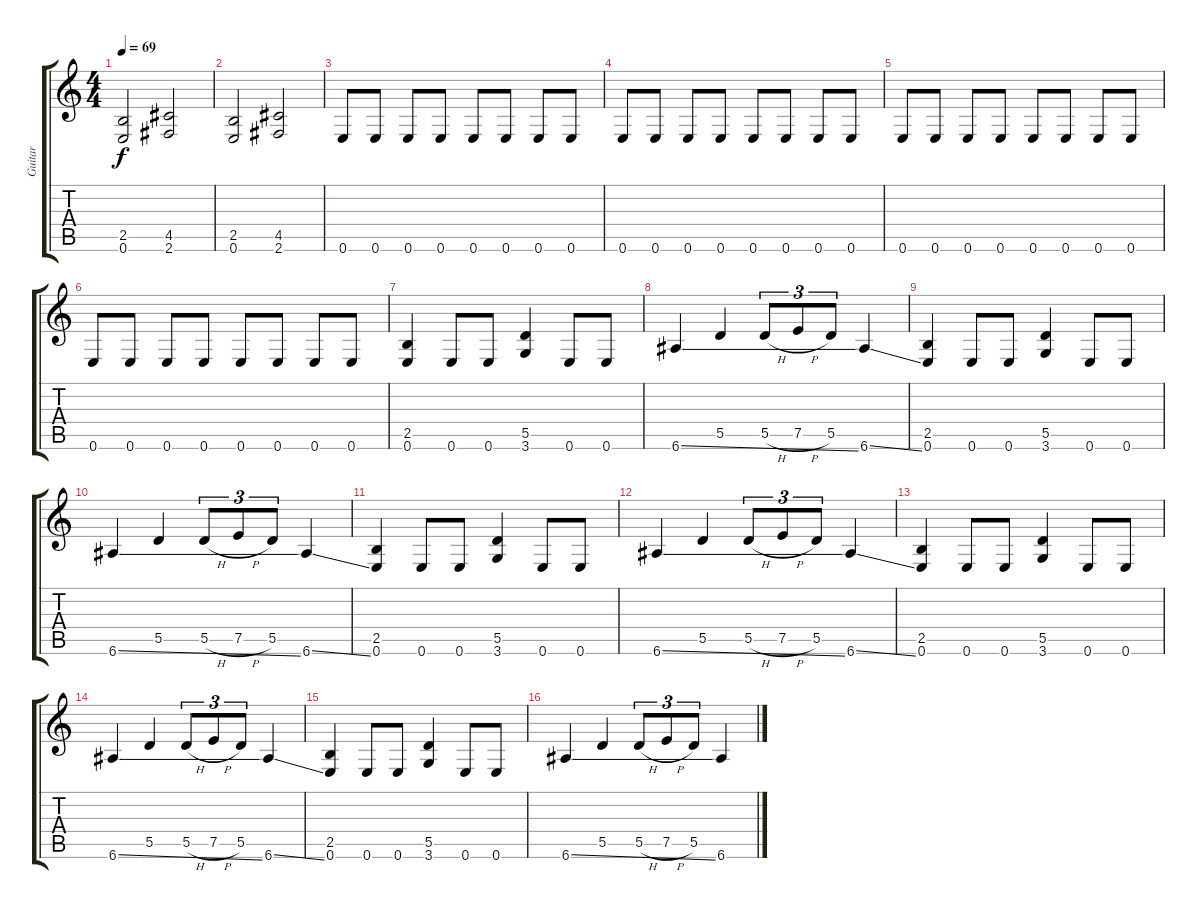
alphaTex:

\track ("Guitar" "Guitar") {instrument distortionguitar}
\staff {score tabs}
\tuning (E4 B3 G3 D3 A2 E2) {hide}
\ts (4 4)
\tempo 69
\clef g2
\ks c
(2.5 0.6).2{dy f} (4.5 2.6).2 |
(2.5 0.6).2 (4.5 2.6).2 |
0.6.8 0.6.8 0.6.8 0.6.8 0.6.8 0.6.8 0.6.8 0.6.8 |
0.6.8 0.6.8 0.6.8 0.6.8 0.6.8 0.6.8 0.6.8 0.6.8 |
0.6.8 0.6.8 0.6.8 0.6.8 0.6.8 0.6.8 0.6.8 0.6.8 |
0.6.8 0.6.8 0.6.8 0.6.8 0.6.8 0.6.8 0.6.8 0.6.8 |
(2.5 0.6).4 0.6.8 0.6.8 (5.5 3.6).4 0.6.8 0.6.8 |
6.6{ss}.4 5.5.4 5.5{h}.8{tu (3 2)} 7.5{h}.8{tu (3 2)} 5.5.8{tu (3 2)} 6.6{ss}.4 |
(2.5 0.6).4 0.6.8 0.6.8 (5.5 3.6).4 0.6.8 0.6.8 |
6.6{ss}.4 5.5.4 5.5{h}.8{tu (3 2)} 7.5{h}.8{tu (3 2)} 5.5.8{tu (3 2)} 6.6{ss}.4 |
(2.5 0.6).4 0.6.8 0.6.8 (5.5 3.6).4 0.6.8 0.6.8 |
6.6{ss}.4 5.5.4 5.5{h}.8{tu (3 2)} 7.5{h}.8{tu (3 2)} 5.5.8{tu (3 2)} 6.6{ss}.4 |
(2.5 0.6).4 0.6.8 0.6.8 (5.5 3.6).4 0.6.8 0.6.8 |
6.6{ss}.4 5.5.4 5.5{h}.8{tu (3 2)} 7.5{h}.8{tu (3 2)} 5.5.8{tu (3 2)} 6.6{ss}.4 |
(2.5 0.6).4 0.6.8 0.6.8 (5.5 3.6).4 0.6.8 0.6.8 |
6.6{ss}.4 5.5.4 5.5{h}.8{tu (3 2)} 7.5{h}.8{tu (3 2)} 5.5.8{tu (3 2)} 6.6{ss}.4
